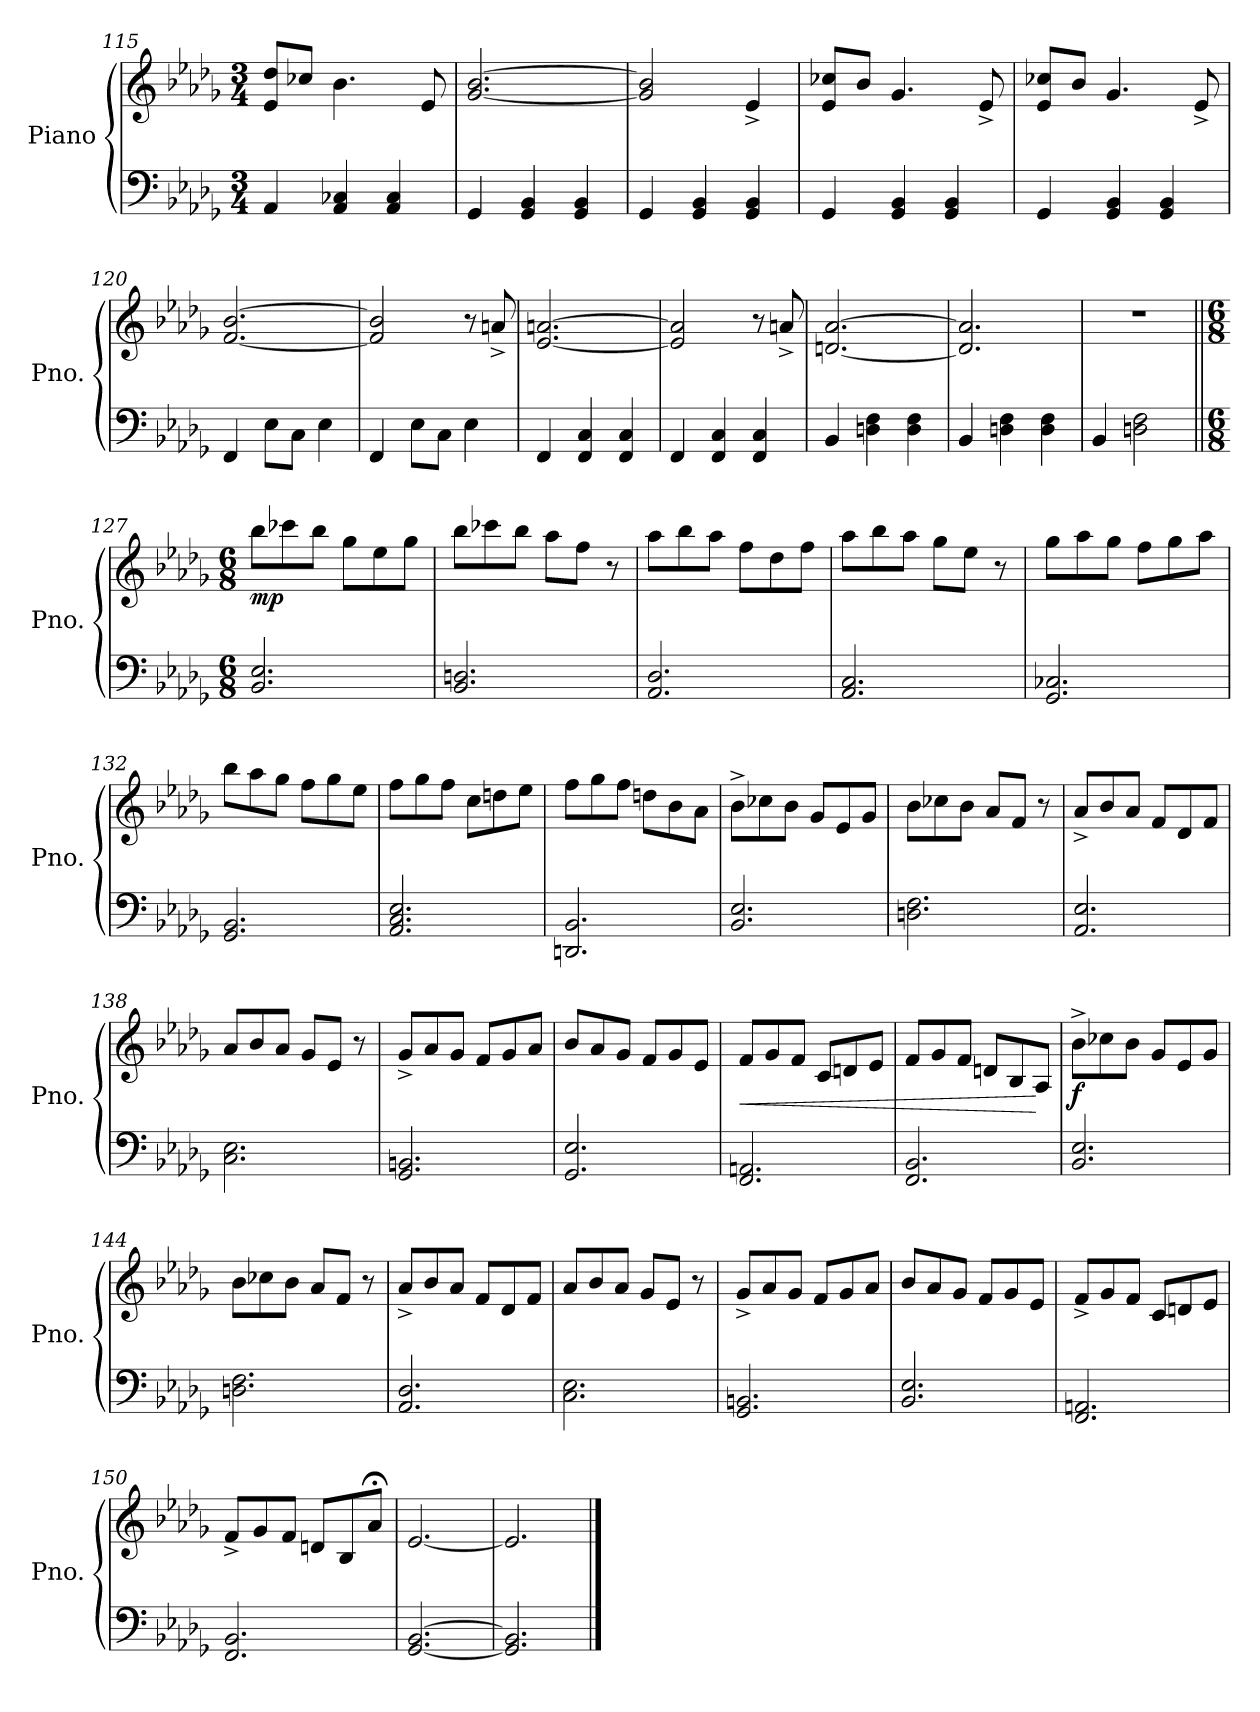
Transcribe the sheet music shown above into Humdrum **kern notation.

**kern	**kern	**dynam
*part1	*part1	*part1
*staff2	*staff1	*staff1/2
*I"Piano	*	*
*I'Pno.	*	*
*clefF4	*clefG2	*
*k[b-e-a-d-g-]	*k[b-e-a-d-g-]	*
*M3/4	*M3/4	*
=115	=115	=115
4AA-	8e- 8dd-L	.
.	8cc-XJ	.
4C-X 4AA-	4.b-	.
4C- 4AA-	.	.
.	8e-	.
=116	=116	=116
4GG-	[2.g- [2.b-	.
4GG- 4BB-	.	.
4GG- 4BB-	.	.
=117	=117	=117
4GG-	2g-] 2b-]	.
4GG- 4BB-	.	.
4GG- 4BB-	4e-^	.
=118	=118	=118
4GG-	8cc-X 8e-L	.
.	8b-J	.
4GG- 4BB-	4.g-	.
4BB- 4GG-	.	.
.	8e-^	.
=119	=119	=119
4GG-	8cc-X 8e-L	.
.	8b-J	.
4GG- 4BB-	4.g-	.
4BB- 4GG-	.	.
.	8e-^	.
=120	=120	=120
4FF	[2.f [2.b-	.
8E-L	.	.
8CJ	.	.
4E-	.	.
=121	=121	=121
4FF	2f] 2b-]	.
8E-L	.	.
8CJ	.	.
4E-	8r	.
.	8an^	.
=122	=122	=122
4FF	[2.an [2.e-	.
4FF 4C	.	.
4FF 4C	.	.
=123	=123	=123
4FF	2an] 2e-]	.
4FF 4C	.	.
4FF 4C	8r	.
.	8a^	.
=124	=124	=124
4BB-	[2.dn [2.a-	.
4F 4Dn	.	.
4F 4D	.	.
=125	=125	=125
4BB-	2.dn] 2.a-]	.
4F 4Dn	.	.
4F 4D	.	.
=126	=126	=126
4BB-	2.r	.
2Dn 2F	.	.
=127||	=127||	=127||
*M6/8	*M6/8	*
*	*MM145	*
!	!	!LO:DY:b
2.BB- 2.E-	8bb-L	mp
.	8ccc-X	.
.	8bb-J	.
.	8gg-L	.
.	8ee-	.
.	8gg-J	.
=128	=128	=128
2.BB- 2.Dn	8bb-L	.
.	8ccc-X	.
.	8bb-J	.
.	8aa-L	.
.	8ffJ	.
.	8r	.
=129	=129	=129
2.AA- 2.D-	8aa-L	.
.	8bb-	.
.	8aa-J	.
.	8ffL	.
.	8dd-	.
.	8ffJ	.
=130	=130	=130
2.AA- 2.C	8aa-L	.
.	8bb-	.
.	8aa-J	.
.	8gg-L	.
.	8ee-J	.
.	8r	.
=131	=131	=131
2.C-X 2.GG-	8gg-L	.
.	8aa-	.
.	8gg-J	.
.	8ffL	.
.	8gg-	.
.	8aa-J	.
=132	=132	=132
2.GG- 2.BB-	8bb-L	.
.	8aa-	.
.	8gg-J	.
.	8ffL	.
.	8gg-	.
.	8ee-J	.
=133	=133	=133
2.AA- 2.C 2.E-	8ffL	.
.	8gg-	.
.	8ffJ	.
.	8ccL	.
.	8ddn	.
.	8ee-J	.
=134	=134	=134
2.BB- 2.DDn	8ffL	.
.	8gg-	.
.	8ffJ	.
.	8ddnL	.
.	8b-	.
.	8a-J	.
=135	=135	=135
2.BB- 2.E-	8b-^L	.
.	8cc-X	.
.	8b-J	.
.	8g-L	.
.	8e-	.
.	8g-J	.
=136	=136	=136
2.Dn 2.F	8b-L	.
.	8cc-X	.
.	8b-J	.
.	8a-L	.
.	8fJ	.
.	8r	.
=137	=137	=137
2.AA- 2.E-	8a-^L	.
.	8b-	.
.	8a-J	.
.	8fL	.
.	8d-	.
.	8fJ	.
=138	=138	=138
2.C 2.E-	8a-L	.
.	8b-	.
.	8a-J	.
.	8g-L	.
.	8e-J	.
.	8r	.
=139	=139	=139
2.BBn 2.GG-	8g-^L	.
.	8a-	.
.	8g-J	.
.	8fL	.
.	8g-	.
.	8a-J	.
=140	=140	=140
2.GG- 2.E-	8b-L	.
.	8a-	.
.	8g-J	.
.	8fL	.
.	8g-	.
.	8e-J	.
=141	=141	=141
!	!	!LO:HP:b
2.AAn 2.FF	8fL	<
.	8g-	.
.	8fJ	.
.	8cL	.
.	8dn	.
.	8e-J	.
=142	=142	=142
2.BB- 2.FF	8fL	.
.	8g-	.
.	8fJ	.
.	8dnL	.
.	8B-	.
.	8A-J	[
=143	=143	=143
*	*MM140	*
!	!	!LO:DY:b
2.E- 2.BB-	8b-^L	f
.	8cc-X	.
.	8b-J	.
.	8g-L	.
.	8e-	.
.	8g-J	.
=144	=144	=144
2.Dn 2.F	8b-L	.
.	8cc-X	.
.	8b-J	.
.	8a-L	.
.	8fJ	.
.	8r	.
=145	=145	=145
2.D- 2.AA-	8a-^L	.
.	8b-	.
.	8a-J	.
.	8fL	.
.	8d-	.
.	8fJ	.
=146	=146	=146
2.C 2.E-	8a-L	.
.	8b-	.
.	8a-J	.
.	8g-L	.
.	8e-J	.
.	8r	.
=147	=147	=147
2.BBn 2.GG-	8g-^L	.
.	8a-	.
.	8g-J	.
.	8fL	.
.	8g-	.
.	8a-J	.
=148	=148	=148
2.E- 2.BB-	8b-L	.
.	8a-	.
.	8g-J	.
.	8fL	.
.	8g-	.
.	8e-J	.
=149	=149	=149
*	*MM125	*
2.AAn 2.FF	8f^L	.
.	8g-	.
.	8fJ	.
.	8cL	.
.	8dn	.
.	8e-J	.
=150	=150	=150
2.BB- 2.FF	8f^L	.
.	8g-	.
.	8fJ	.
.	8dnL	.
.	8B-	.
.	8a-;J	.
=151	=151	=151
[2.GG- [2.BB-	[2.e-	.
=152	=152	=152
2.GG-] 2.BB-]	2.e-]	.
==	==	==
*-	*-	*-
